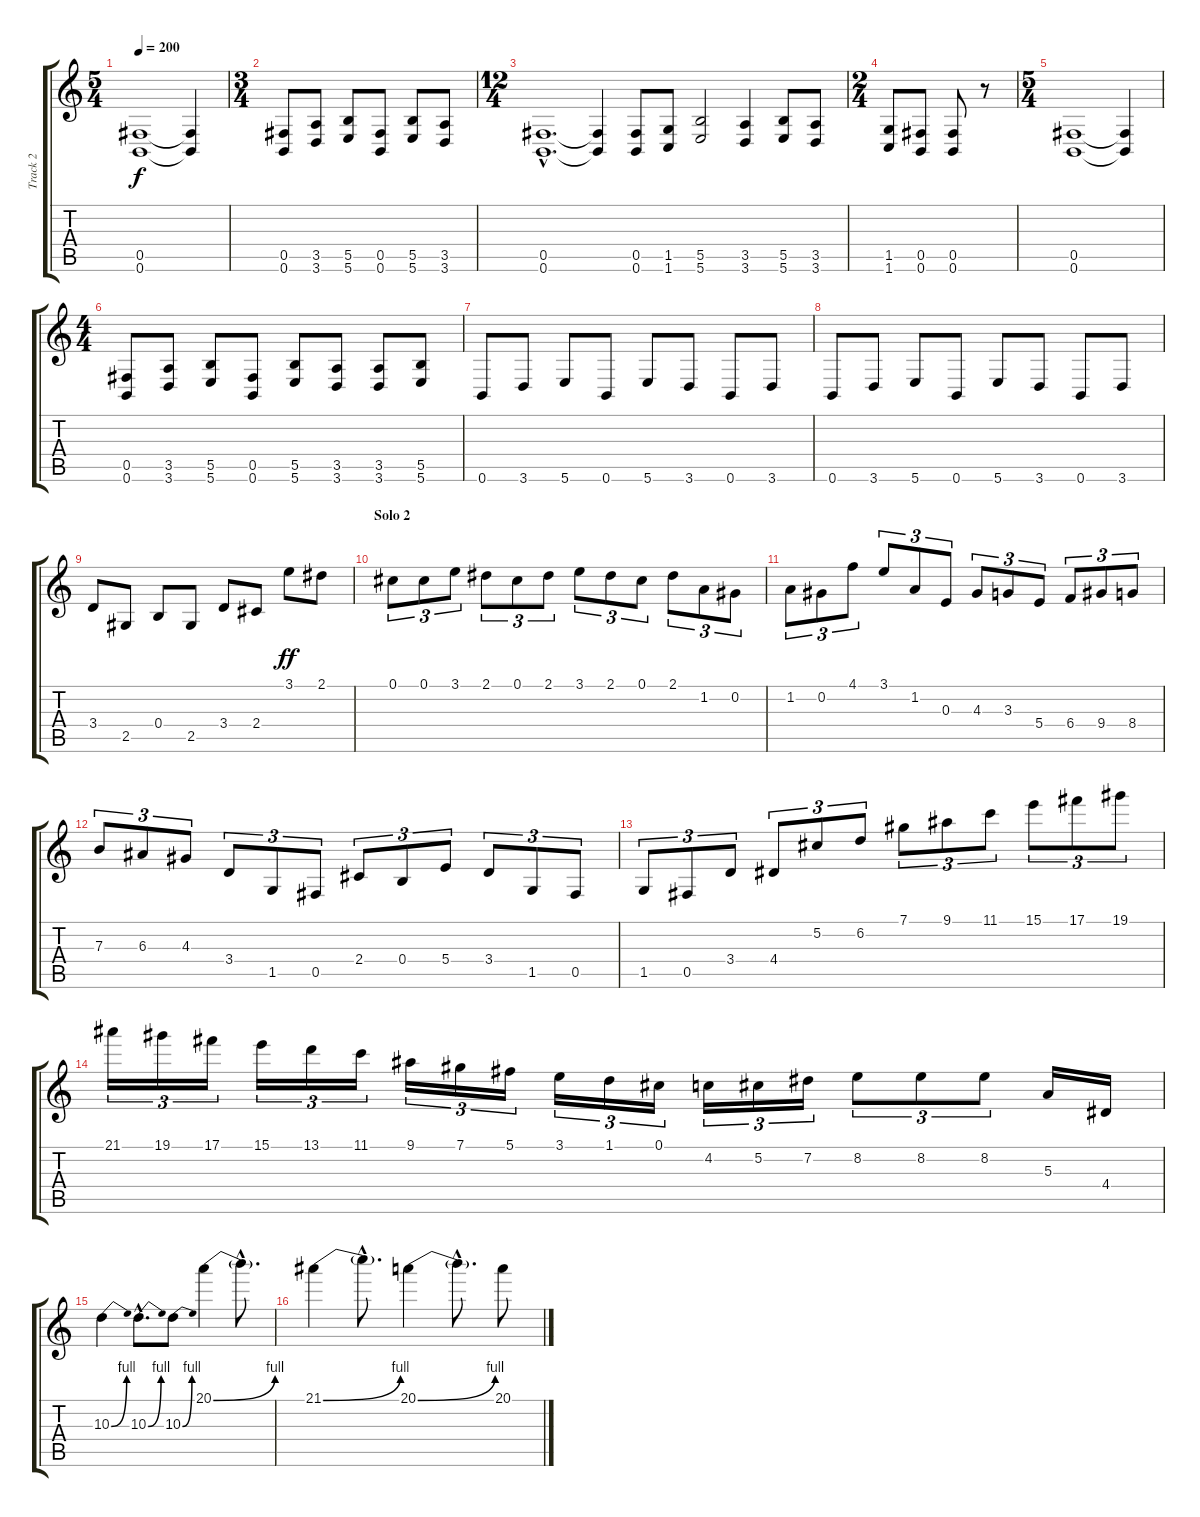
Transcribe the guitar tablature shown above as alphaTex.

\track ("Track 2" "Track 2") {instrument overdrivenguitar}
\staff {score tabs}
\tuning (Db4 Ab3 E3 B2 Gb2 B1) {hide}
\ts (5 4)
\tempo 200
\clef g2
\ks c
(0.5 0.6).1{dy f} (0.5{t} 0.6{t}).4 |
\ts (3 4)
(0.5 0.6).8 (3.5 3.6).8 (5.5 5.6).8 (0.5 0.6).8 (5.5 5.6).8 (3.5 3.6).8 |
\ts (12 4)
(0.5{hac} 0.6{hac}).1{d} (0.5{t} 0.6{t}).4 (0.5 0.6).8 (1.5 1.6).8 (5.5 5.6).2 (3.5 3.6).4 (5.5 5.6).8 (3.5 3.6).8 |
\ts (2 4)
(1.5 1.6).8 (0.5 0.6).8 (0.5 0.6).8 r.8 |
\ts (5 4)
(0.5 0.6).1 (0.5{t} 0.6{t}).4 |
\ts (4 4)
(0.5 0.6).8 (3.5 3.6).8 (5.5 5.6).8 (0.5 0.6).8 (5.5 5.6).8 (3.5 3.6).8 (3.5 3.6).8 (5.5 5.6).8 |
0.6.8 3.6.8 5.6.8 0.6.8 5.6.8 3.6.8 0.6.8 3.6.8 |
0.6.8 3.6.8 5.6.8 0.6.8 5.6.8 3.6.8 0.6.8 3.6.8 |
3.4.8 2.5.8 0.4.8 2.5.8 3.4.8 2.4.8 3.1.8{dy ff} 2.1.8 |
\section ("" "Solo 2 ")
0.1.8{tu (3 2)} 0.1.8{tu (3 2)} 3.1.8{tu (3 2)} 2.1.8{tu (3 2)} 0.1.8{tu (3 2)} 2.1.8{tu (3 2)} 3.1.8{tu (3 2)} 2.1.8{tu (3 2)} 0.1.8{tu (3 2)} 2.1.8{tu (3 2)} 1.2.8{tu (3 2)} 0.2.8{tu (3 2)} |
1.2.8{tu (3 2)} 0.2.8{tu (3 2)} 4.1.8{tu (3 2)} 3.1.8{tu (3 2)} 1.2.8{tu (3 2)} 0.3.8{tu (3 2)} 4.3.8{tu (3 2)} 3.3.8{tu (3 2)} 5.4.8{tu (3 2)} 6.4.8{tu (3 2)} 9.4.8{tu (3 2)} 8.4.8{tu (3 2)} |
7.3.8{tu (3 2)} 6.3.8{tu (3 2)} 4.3.8{tu (3 2)} 3.4.8{tu (3 2)} 1.5.8{tu (3 2)} 0.5.8{tu (3 2)} 2.4.8{tu (3 2)} 0.4.8{tu (3 2)} 5.4.8{tu (3 2)} 3.4.8{tu (3 2)} 1.5.8{tu (3 2)} 0.5.8{tu (3 2)} |
1.5.8{tu (3 2)} 0.5.8{tu (3 2)} 3.4.8{tu (3 2)} 4.4.8{tu (3 2)} 5.2.8{tu (3 2)} 6.2.8{tu (3 2)} 7.1.8{tu (3 2)} 9.1.8{tu (3 2)} 11.1.8{tu (3 2)} 15.1.8{tu (3 2)} 17.1.8{tu (3 2)} 19.1.8{tu (3 2)} |
21.1.16{tu (3 2)} 19.1.16{tu (3 2)} 17.1.16{tu (3 2)} 15.1.16{tu (3 2)} 13.1.16{tu (3 2)} 11.1.16{tu (3 2)} 9.1.16{tu (3 2)} 7.1.16{tu (3 2)} 5.1.16{tu (3 2)} 3.1.16{tu (3 2)} 1.1.16{tu (3 2)} 0.1.16{tu (3 2)} 4.2.16{tu (3 2)} 5.2.16{tu (3 2)} 7.2.16{tu (3 2)} 8.2.8{tu (3 2)} 8.2.8{tu (3 2)} 8.2.8{tu (3 2)} 5.3.16 4.4.16 |
10.3{be (bend 0 0 60 4)}.4 10.3{be (bend 0 0 60 4) hac}.8{d} 10.3{be (bend 0 0 60 4)}.8 20.1{be (bend 0 0 60 4)}.4 20.1{hac t}.8{d} |
21.1{be (bend 0 0 60 4)}.4 21.1{hac t}.8{d} 20.1{be (bend 0 0 60 4)}.4 20.1{hac t}.8{d} 20.1.8
